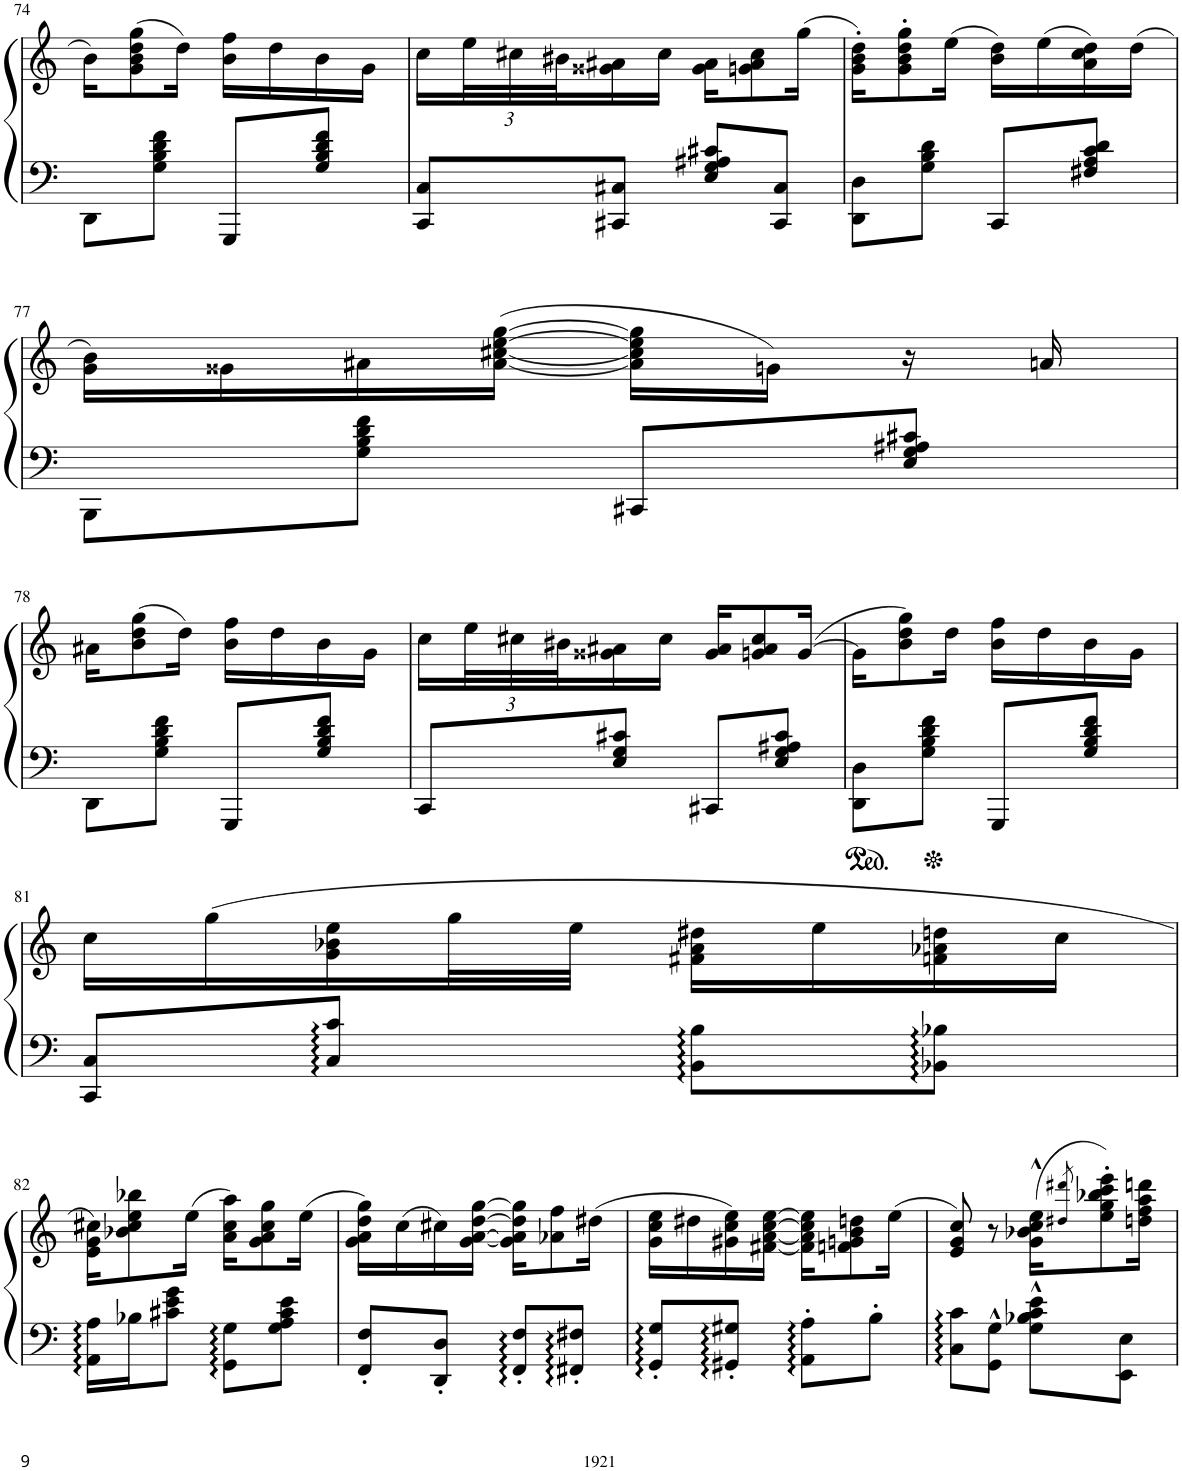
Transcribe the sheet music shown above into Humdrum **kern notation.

**kern	**kern
*part1	*part1
*staff2	*staff1
*I"Piano	*
*I'Pno.	*
!!LO:PB:g=z
*clefF4	*clefG2
*k[]	*k[]
*M2/4	*M2/4
=74	=74
8DD\L	16b\KL
.	(8g\ 8b\ 8dd\ 8gg\
8G\` 8B\` 8d\` 8f\`J	.
.	16dd\Jk)
8GGG/L	16b\ 16ff\LL
.	16dd\
8G/` 8B/` 8d/` 8f/`J	16b\
.	16g\JJ
=75	=75
8CC/ 8C/L	16cc\LL
*	*Xbrackettup
.	48ee\L
.	48cc#X\
.	48b#X\J
8CC#X/ 8C#X/J	16g##X\ 16a#X\
.	16cc#\JJ
8E/` 8G/` 8A#X/` 8c#X/`L	16g##\ 16a#\KL
.	8gn\ 8a#\ 8cc#\
8CC#/ 8C#/J	.
.	(16gg\Jk
=76	=76
8DD\ 8D\L	16g\' 16b\' 16dd\'KL)
.	8g\' 8b\' 8dd\' 8gg\'
8G\` 8B\` 8d\`J	.
.	(16ee\Jk
8CC/L	16b\ 16dd\LL)
.	(16ee\
8F#X/` 8A/` 8c/` 8d/`J	16a\ 16cc\ 16dd\)
.	(16dd\JJ
!!LO:LB:g=z
=77	=77
8BBB\L	16g\ 16b\LL)
.	16g##X\
8G\` 8B\` 8d\` 8f\`J	16a#X\
.	([16a#\ [16cc#X\ [16ee\ [16gg\JJ
8CC#X/L	16a#\] 16cc#\] 16ee\] 16gg\]LL
.	16gn\JJ)
8E/` 8G/` 8A#X/` 8c#X/`J	16r
.	16an/
!!LO:LB:g=z
=78	=78
8DD\L	16a#X\KL
.	(8b\ 8dd\ 8gg\
8G\` 8B\` 8d\` 8f\`J	.
.	16dd\Jk)
8GGG/L	16b\ 16ff\LL
.	16dd\
8G/` 8B/` 8d/` 8f/`J	16b\
.	16g\JJ
=79	=79
8CC/L	16cc\LL
.	48ee\L
.	48cc#X\
.	48b#X\J
8E/` 8G/` 8c#X/`J	16g##X\ 16a#X\
.	16cc#\JJ
8CC#X/L	16g##/ 16a#/KL
.	8gn/ 8a#/ 8cc#/
8E/` 8G/` 8A#X/` 8c#/`J	.
.	(>[16g/Jk
=80	=80
8DD\ 8D\L	16g\KL]
.	8b\ 8dd\ 8gg\)
8G\` 8B\` 8d\` 8f\`J	.
.	16dd\Jk
8GGG/L	16b\ 16ff\LL
.	16dd\
8G/` 8B/` 8d/` 8f/`J	16b\
.	16g\JJ
!!LO:LB:g=z
=81	=81
8CC/ 8C/L	16cc\LL
.	(16gg\
8C/ 8c/J	16g\ 16b-X\ 16ee\
.	32gg\L
.	32ee\JJJ
8BB\ 8B\L	16f#X\ 16a\ 16dd#X\LL
.	16ee\
8BB-X\ 8B-X\J	16fn\ 16a-X\ 16ddn\
.	16cc\JJ
!!LO:LB:g=z
=82	=82
16AA\ 16A\LL	16e\ 16g\ 16cc#X\KL)
16B-X\J	8b-X\ 8cc#\ 8ee\ 8bb-X\
8c#X\` 8e\` 8g\`J	.
.	(16ee\Jk
8GG\ 8G\L	16a\ 16cc#\ 16aa\KL)
.	8g\ 8a\ 8cc#\ 8gg\
8G\` 8A\` 8c#\` 8e\`J	.
.	(16ee\Jk
=83	=83
8FF/' 8F/'L	16g\ 16a\ 16dd\ 16gg\LL)
.	(16cc\
8DD/' 8D/'J	16cc#X\)
.	[16g\ [16a\ [16dd\ [16gg\JJ
8FF/' 8F/'L	16g\] 16a\] 16dd\] 16gg\]KL
.	8a-X\ 8ff\
8FF#X/' 8F#X/'J	.
.	(16dd#X\Jk
=84	=84
8GG/' 8G/'L	16g\ 16cc\ 16ee\LL
.	16dd#X\
8GG#X/' 8G#X/'J	16g#X\ 16cc\ 16ee\)
.	[16f#X\ [16a\ [16cc\ [16ee\JJ
8AA\' 8A\'L	16f#\] 16a\] 16cc\] 16ee\]KL
.	8fn\ 8gn\ 8b\ 8ddn\
8B'\J	.
.	(16ee\Jk
=85	=85
8C\ 8c\L	8e/ 8g/ 8cc/)
8GG\^^ 8G\^^J	8r
8G\^^ 8B-X\^^ 8c\^^ 8e\^^L	(16g\^^ 16b-X\^^ 16cc\^^ 16ee\^^KL
.	8qdd#X/ 8qddd#X/
.	8ee\' 8gg\' 8bb-X\' 8ccc\' 8eee\')
8EE\ 8E\J	.
.	16ddn\ 16ff\ 16aa\ 16dddn\Jk
=	=
*-	*-
